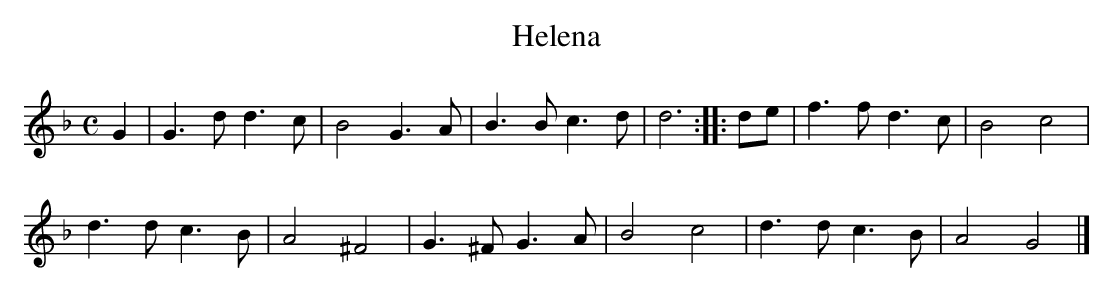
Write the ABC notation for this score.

X:1
T:Helena
M:C
K:Gdor
G2|G3dd3c|B4G3A|B3Bc3d|d6:||:de|f3fd3c|B4c4|
d3dc3B|A4^F4|G3^FG3A|B4c4|d3dc3B|A4G4|]
